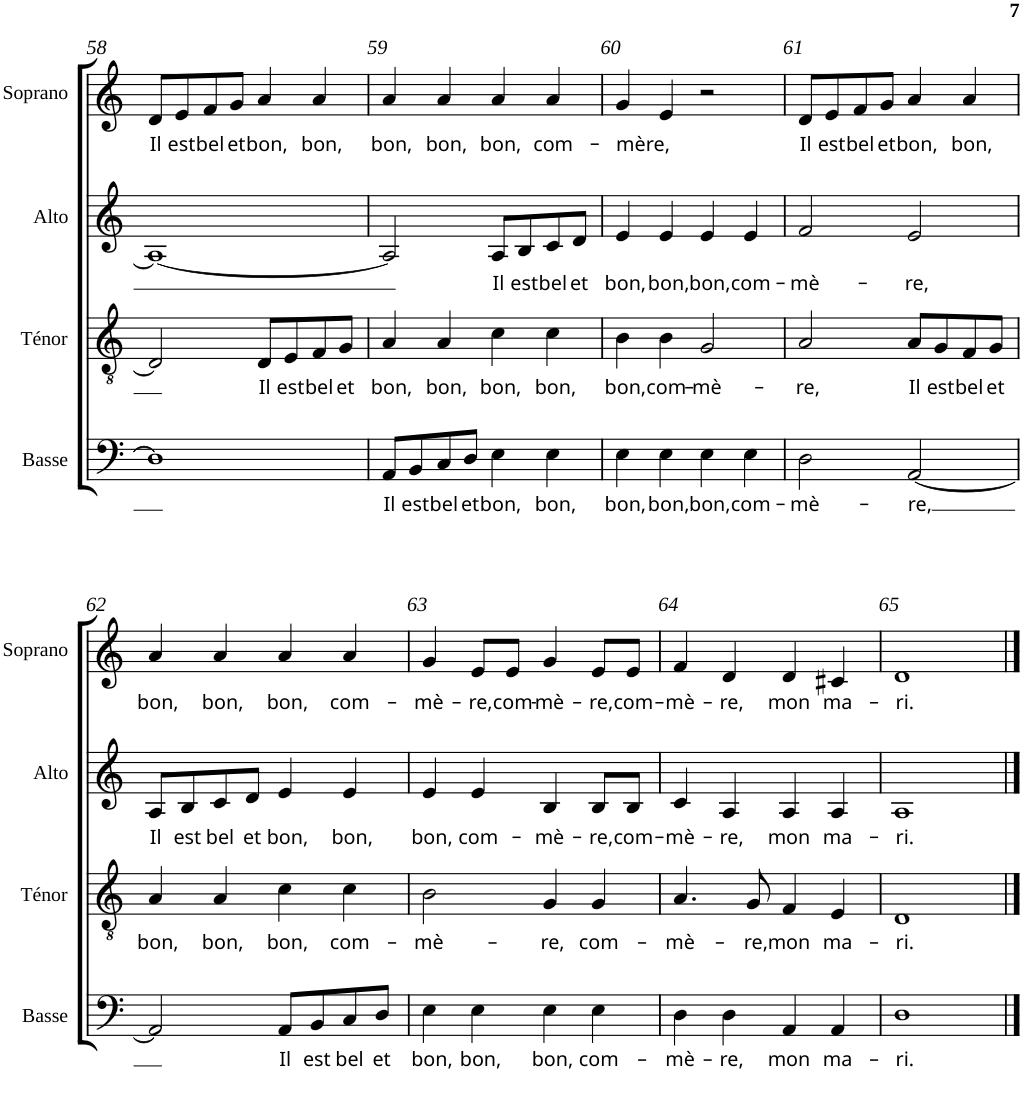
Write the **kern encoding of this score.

**kern	**text	**kern	**text	**kern	**text	**kern	**text
*part4	*part4	*part3	*part3	*part2	*part2	*part1	*part1
*staff4	*staff4	*staff3	*staff3	*staff2	*staff2	*staff1	*staff1
*I"Basse	*	*I"Ténor	*	*I"Alto	*	*I"Soprano	*
*I'Basse	*	*I'Ténor	*	*I'Alto	*	*I'Soprano	*
!!LO:PB:g=z
*clefF4	*	*clefGv2	*	*clefG2	*	*clefG2	*
*k[]	*	*k[]	*	*k[]	*	*k[]	*
*M2/2	*	*M2/2	*	*M2/2	*	*M2/2	*
=58	=58	=58	=58	=58	=58	=58	=58
!	!	!	!	!	!	!	!LO:LY:b
1D]	.	2D/]	.	1A_	.	8d/L	Il
!	!	!	!	!	!	!	!LO:LY:b
.	.	.	.	.	.	8e/	est
!	!	!	!	!	!	!	!LO:LY:b
.	.	.	.	.	.	8f/	bel
!	!	!	!	!	!	!	!LO:LY:b
.	.	.	.	.	.	8g/J	et
!	!	!	!LO:LY:b	!	!	!	!LO:LY:b
.	.	8D/L	Il	.	.	4a/	bon,
!	!	!	!LO:LY:b	!	!	!	!
.	.	8E/	est	.	.	.	.
!	!	!	!LO:LY:b	!	!	!	!LO:LY:b
.	.	8F/	bel	.	.	4a/	bon,
!	!	!	!LO:LY:b	!	!	!	!
.	.	8G/J	et	.	.	.	.
=59	=59	=59	=59	=59	=59	=59	=59
!	!LO:LY:b	!	!LO:LY:b	!	!	!	!LO:LY:b
8AA/L	Il	4A/	bon,	2A/]	.	4a/	bon,
!	!LO:LY:b	!	!	!	!	!	!
8BB/	est	.	.	.	.	.	.
!	!LO:LY:b	!	!LO:LY:b	!	!	!	!LO:LY:b
8C/	bel	4A/	bon,	.	.	4a/	bon,
!	!LO:LY:b	!	!	!	!	!	!
8D/J	et	.	.	.	.	.	.
!	!LO:LY:b	!	!LO:LY:b	!	!LO:LY:b	!	!LO:LY:b
4E\	bon,	4c\	bon,	8A/L	Il	4a/	bon,
!	!	!	!	!	!LO:LY:b	!	!
.	.	.	.	8B/	est	.	.
!	!LO:LY:b	!	!LO:LY:b	!	!LO:LY:b	!	!LO:LY:b
4E\	bon,	4c\	bon,	8c/	bel	4a/	com-
!	!	!	!	!	!LO:LY:b	!	!
.	.	.	.	8d/J	et	.	.
=60	=60	=60	=60	=60	=60	=60	=60
!	!LO:LY:b	!	!LO:LY:b	!	!LO:LY:b	!	!LO:LY:b
4E\	bon,	4B\	bon,	4e/	bon,	4g/	-mère,
!	!LO:LY:b	!	!LO:LY:b	!	!LO:LY:b	!	!
4E\	bon,	4B\	com-	4e/	bon,	4e/	.
!	!LO:LY:b	!	!LO:LY:b	!	!LO:LY:b	!	!
4E\	bon,	2G/	-mè-	4e/	bon,	2r	.
!	!LO:LY:b	!	!	!	!LO:LY:b	!	!
4E\	com-	.	.	4e/	com-	.	.
=61	=61	=61	=61	=61	=61	=61	=61
!	!LO:LY:b	!	!LO:LY:b	!	!LO:LY:b	!	!LO:LY:b
2D\	-mè-	2A/	-re,	2f/	-mè-	8d/L	Il
!	!	!	!	!	!	!	!LO:LY:b
.	.	.	.	.	.	8e/	est
!	!	!	!	!	!	!	!LO:LY:b
.	.	.	.	.	.	8f/	bel
!	!	!	!	!	!	!	!LO:LY:b
.	.	.	.	.	.	8g/J	et
!	!LO:LY:b	!	!LO:LY:b	!	!LO:LY:b	!	!LO:LY:b
[2AA/	-re,	8A/L	Il	2e/	-re,	4a/	bon,
!	!	!	!LO:LY:b	!	!	!	!
.	.	8G/	est	.	.	.	.
!	!	!	!LO:LY:b	!	!	!	!LO:LY:b
.	.	8F/	bel	.	.	4a/	bon,
!	!	!	!LO:LY:b	!	!	!	!
.	.	8G/J	et	.	.	.	.
!!LO:LB:g=z
=62	=62	=62	=62	=62	=62	=62	=62
!	!	!	!LO:LY:b	!	!LO:LY:b	!	!LO:LY:b
2AA/]	.	4A/	bon,	8A/L	Il	4a/	bon,
!	!	!	!	!	!LO:LY:b	!	!
.	.	.	.	8B/	est	.	.
!	!	!	!LO:LY:b	!	!LO:LY:b	!	!LO:LY:b
.	.	4A/	bon,	8c/	bel	4a/	bon,
!	!	!	!	!	!LO:LY:b	!	!
.	.	.	.	8d/J	et	.	.
!	!LO:LY:b	!	!LO:LY:b	!	!LO:LY:b	!	!LO:LY:b
8AA/L	Il	4c\	bon,	4e/	bon,	4a/	bon,
!	!LO:LY:b	!	!	!	!	!	!
8BB/	est	.	.	.	.	.	.
!	!LO:LY:b	!	!LO:LY:b	!	!LO:LY:b	!	!LO:LY:b
8C/	bel	4c\	com-	4e/	bon,	4a/	com-
!	!LO:LY:b	!	!	!	!	!	!
8D/J	et	.	.	.	.	.	.
=63	=63	=63	=63	=63	=63	=63	=63
!	!LO:LY:b	!	!LO:LY:b	!	!LO:LY:b	!	!LO:LY:b
4E\	bon,	2B\	-mè-	4e/	bon,	4g/	-mè-
!	!LO:LY:b	!	!	!	!LO:LY:b	!	!LO:LY:b
4E\	bon,	.	.	4e/	com-	8e/L	-re,
!	!	!	!	!	!	!	!LO:LY:b
.	.	.	.	.	.	8e/J	com-
!	!LO:LY:b	!	!LO:LY:b	!	!LO:LY:b	!	!LO:LY:b
4E\	bon,	4G/	-re,	4B/	-mè-	4g/	-mè-
!	!LO:LY:b	!	!LO:LY:b	!	!LO:LY:b	!	!LO:LY:b
4E\	com-	4G/	com-	8B/L	-re,	8e/L	-re,
!	!	!	!	!	!LO:LY:b	!	!LO:LY:b
.	.	.	.	8B/J	com-	8e/J	com-
=64	=64	=64	=64	=64	=64	=64	=64
!	!LO:LY:b	!	!LO:LY:b	!	!LO:LY:b	!	!LO:LY:b
4D\	-mè-	4.A/	-mè-	4c/	-mè-	4f/	-mè-
!	!LO:LY:b	!	!	!	!LO:LY:b	!	!LO:LY:b
4D\	-re,	.	.	4A/	-re,	4d/	-re,
!	!	!	!LO:LY:b	!	!	!	!
.	.	8G/	-re,	.	.	.	.
!	!LO:LY:b	!	!LO:LY:b	!	!LO:LY:b	!	!LO:LY:b
4AA/	mon	4F/	mon	4A/	mon	4d/	mon
!	!LO:LY:b	!	!LO:LY:b	!	!LO:LY:b	!	!LO:LY:b
4AA/	ma-	4E/	ma-	4A/	ma-	4c#X/	ma-
=65	=65	=65	=65	=65	=65	=65	=65
!	!LO:LY:b	!	!LO:LY:b	!	!LO:LY:b	!	!LO:LY:b
1D	-ri.	1D	-ri.	1A	-ri.	1d	-ri.
==	==	==	==	==	==	==	==
*-	*-	*-	*-	*-	*-	*-	*-
